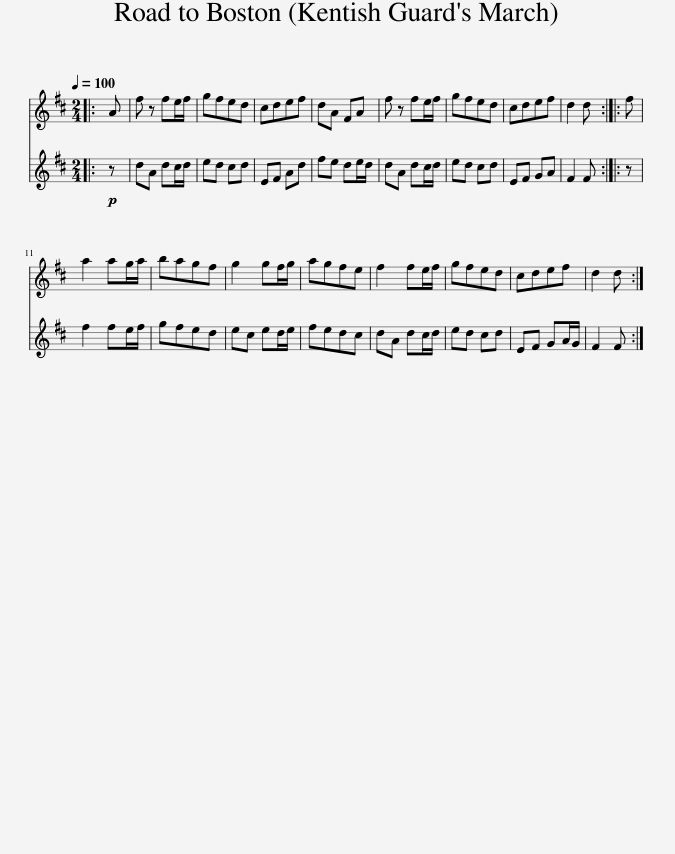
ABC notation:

X:1
%%score 1 2
L:1/8
Q:1/4=100
M:2/4
I:linebreak $
K:none
V:1 treble transpose="8 "
V:2 treble transpose="8 "
V:1
[K:D]|: A | f z fe/f/ | gfed | cdef | dA FA | %5
 f z fe/f/ | gfed | cdef | d2 d :: f |$ %10
 a2 ag/a/ | bagf | g2 gf/g/ | agfe | f2 fe/f/ | %15
 gfed | cdef | d2 d :| %18
V:2
[K:D]|:!p! z | dA dc/d/ | ed cd | EF Ad | fe de/d/ | %5
 dA dc/d/ | ed cd | EF GA | F2 F :: z |$ %10
 f2 fe/f/ | gfed | ec ed/e/ | fedc | dA dc/d/ | %15
 ed cd | EF GA/G/ | F2 F :| %18
